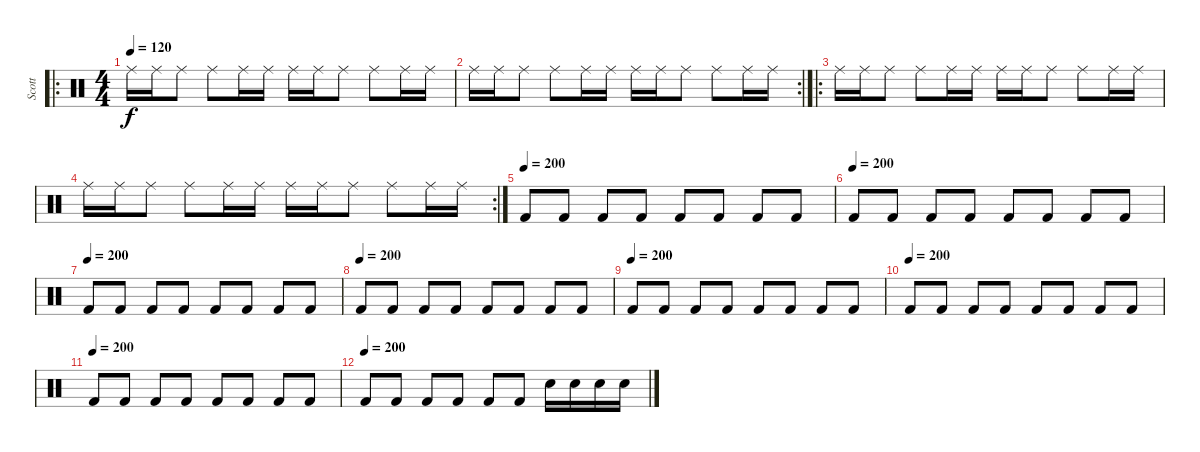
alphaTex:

\track ("Scott" "Scott") {instrument percussion}
\staff {score}
\articulation defaults
\ro
\ts (4 4)
\tempo 120
\clef neutral
\ks c "Ride (middle)".16{dy f} "Ride (middle)".16 "Ride (middle)".8 "Ride (middle)".8 "Ride (middle)".16 "Ride (middle)".16 "Ride (middle)".16 "Ride (middle)".16 "Ride (middle)".8 "Ride (middle)".8 "Ride (middle)".16 "Ride (middle)".16
|
\rc 2 "Ride (middle)".16 "Ride (middle)".16 "Ride (middle)".8 "Ride (middle)".8 "Ride (middle)".16 "Ride (middle)".16 "Ride (middle)".16 "Ride (middle)".16 "Ride (middle)".8 "Ride (middle)".8 "Ride (middle)".16 "Ride (middle)".16
|
\ro "Ride (middle)".16 "Ride (middle)".16 "Ride (middle)".8 "Ride (middle)".8 "Ride (middle)".16 "Ride (middle)".16 "Ride (middle)".16 "Ride (middle)".16 "Ride (middle)".8 "Ride (middle)".8 "Ride (middle)".16 "Ride (middle)".16
|
\rc 2 "Ride (middle)".16 "Ride (middle)".16 "Ride (middle)".8 "Ride (middle)".8 "Ride (middle)".16 "Ride (middle)".16 "Ride (middle)".16 "Ride (middle)".16 "Ride (middle)".8 "Ride (middle)".8 "Ride (middle)".16 "Ride (middle)".16
|
\tempo (200)
"Kick (hit) 2".8 "Kick (hit) 2".8 "Kick (hit) 2".8 "Kick (hit) 2".8 "Kick (hit) 2".8 "Kick (hit) 2".8 "Kick (hit) 2".8 "Kick (hit) 2".8 |
\tempo (200)
"Kick (hit) 2".8 "Kick (hit) 2".8 "Kick (hit) 2".8 "Kick (hit) 2".8 "Kick (hit) 2".8 "Kick (hit) 2".8 "Kick (hit) 2".8 "Kick (hit) 2".8 |
\tempo (200)
"Kick (hit) 2".8 "Kick (hit) 2".8 "Kick (hit) 2".8 "Kick (hit) 2".8 "Kick (hit) 2".8 "Kick (hit) 2".8 "Kick (hit) 2".8 "Kick (hit) 2".8 |
\tempo (200)
"Kick (hit) 2".8 "Kick (hit) 2".8 "Kick (hit) 2".8 "Kick (hit) 2".8 "Kick (hit) 2".8 "Kick (hit) 2".8 "Kick (hit) 2".8 "Kick (hit) 2".8 |
\tempo (200)
"Kick (hit) 2".8 "Kick (hit) 2".8 "Kick (hit) 2".8 "Kick (hit) 2".8 "Kick (hit) 2".8 "Kick (hit) 2".8 "Kick (hit) 2".8 "Kick (hit) 2".8 |
\tempo (200)
"Kick (hit) 2".8 "Kick (hit) 2".8 "Kick (hit) 2".8 "Kick (hit) 2".8 "Kick (hit) 2".8 "Kick (hit) 2".8 "Kick (hit) 2".8 "Kick (hit) 2".8 |
\tempo (200)
"Kick (hit) 2".8 "Kick (hit) 2".8 "Kick (hit) 2".8 "Kick (hit) 2".8 "Kick (hit) 2".8 "Kick (hit) 2".8 "Kick (hit) 2".8 "Kick (hit) 2".8 |
\tempo (200)
"Kick (hit) 2".8 "Kick (hit) 2".8 "Kick (hit) 2".8 "Kick (hit) 2".8 "Kick (hit) 2".8 "Kick (hit) 2".8 "Electric Snare (hit)".16 "Electric Snare (hit)".16 "Electric Snare (hit)".16 "Electric Snare (hit)".16
